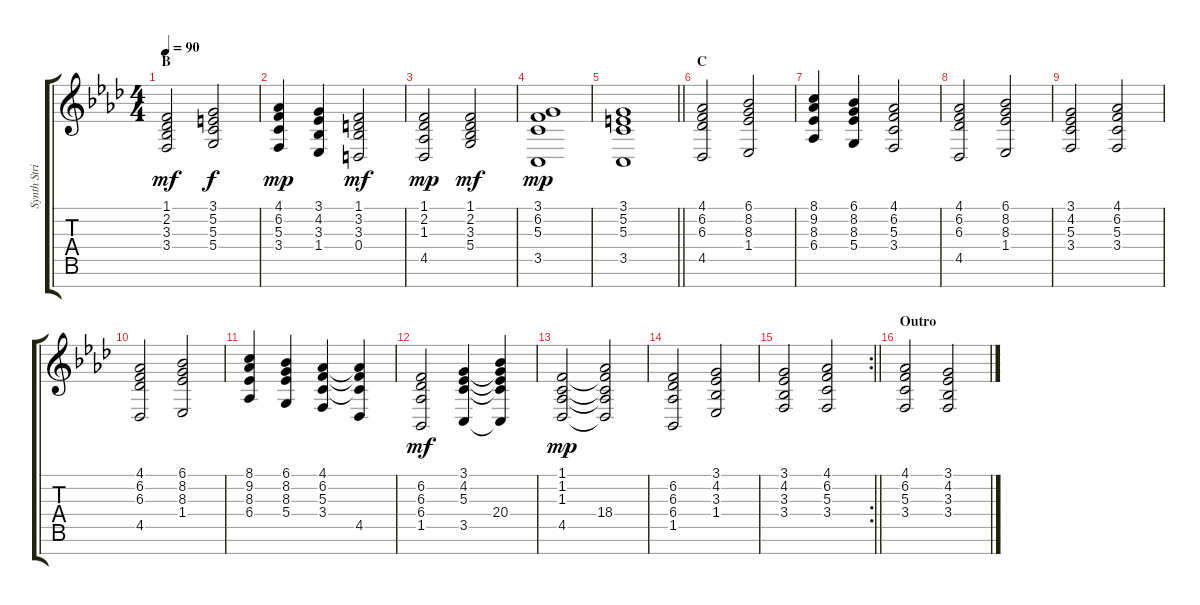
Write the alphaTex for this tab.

\track ("Synth Strings" "Synth Stri") {instrument pad8sweep}
\staff {score tabs}
\tuning (E4 B3 G3 D3 A2 E2 B1) {hide}
\ts (4 4)
\section ("" "B")
\tempo 90
\clef g2
\ks ab
(1.1 2.2 3.3 3.4).2{dy mf} (3.1 5.2 5.3 5.4).2{dy f} |
(4.1 6.2 5.3 3.4).4{dy mp} (3.1 4.2 3.3 1.4).4 (1.1 3.2 3.3 0.4).2{dy mf} |
(1.1 2.2 1.3 4.5).2{dy mp} (1.1 2.2 3.3 5.4).2{dy mf} |
(3.1 6.2 5.3 3.5).1{dy mp} |
\barLineRight lightlight
(3.1 5.2 5.3 3.5).1 |
\section ("" "C")
(4.1 6.2 6.3 4.5).2 (6.1 8.2 8.3 1.4).2 |
(8.1 9.2 8.3 6.4).4 (6.1 8.2 8.3 5.4).4 (4.1 6.2 5.3 3.4).2 |
(4.1 6.2 6.3 4.5).2 (6.1 8.2 8.3 1.4).2 |
(3.1 4.2 5.3 3.4).2 (4.1 6.2 5.3 3.4).2 |
(4.1 6.2 6.3 4.5).2 (6.1 8.2 8.3 1.4).2 |
(8.1 9.2 8.3 6.4).4 (6.1 8.2 8.3 5.4).4 (4.1 6.2 5.3 3.4).4 (4.1{t} 6.2{t} 5.3{t} 4.5).4 |
(6.2 6.3 6.4 1.5).2{dy mf} (3.1 4.2 5.3 3.5).4 (3.1{t} 4.2{t} 5.3{t} 20.4 3.5{t}).4 |
(1.1 1.2 1.3 4.5).2{dy mp} (1.1{t} 1.2{t} 1.3{t} 18.4 4.5{t}).2 |
(6.2 6.3 6.4 1.5).2 (3.1 4.2 3.3 1.4).2 |
\rc 2
\barLineRight lightlight
(3.1 4.2 3.3 3.4).2 (4.1 6.2 5.3 3.4).2 |
\section ("" "Outro")
(4.1 6.2 5.3 3.4).2 (3.1 4.2 3.3 3.4).2
